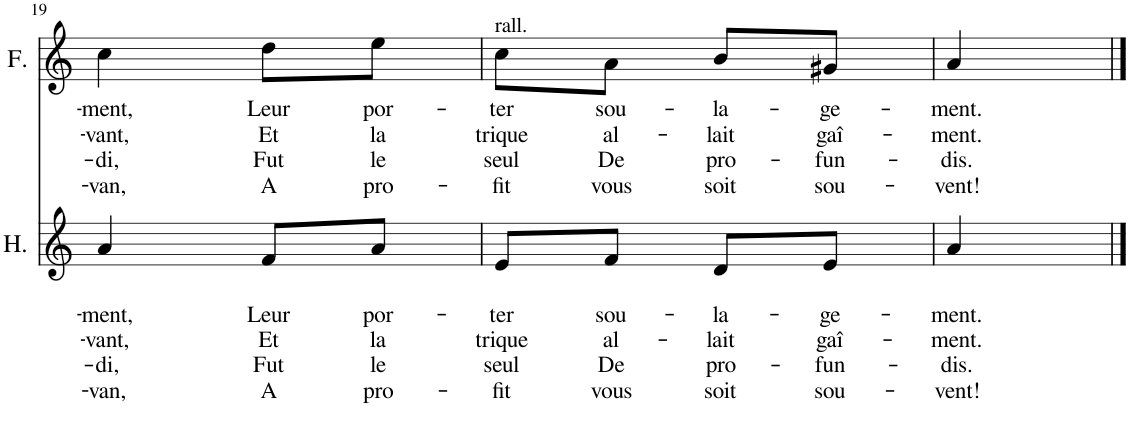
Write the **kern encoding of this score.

**kern	**text	**text	**text	**text	**text	**kern	**text	**text	**text	**text
*part2	*part2	*part2	*part2	*part2	*part2	*part1	*part1	*part1	*part1	*part1
*staff2	*staff2	*staff2	*staff2	*staff2	*staff2	*staff1	*staff1	*staff1	*staff1	*staff1
*I"Hommes	*	*	*	*	*	*I"Femmes	*	*	*	*
*I'H.	*	*	*	*	*	*I'F.	*	*	*	*
!!LO:PB:g=z
*clefG2	*	*	*	*	*	*clefG2	*	*	*	*
*k[]	*	*	*	*	*	*k[]	*	*	*	*
*M2/4	*	*	*	*	*	*M2/4	*	*	*	*
=19	=19	=19	=19	=19	=19	=19	=19	=19	=19	=19
!	!	!LO:LY:b	!LO:LY:b	!LO:LY:b	!LO:LY:b	!	!LO:LY:b	!LO:LY:b	!LO:LY:b	!LO:LY:b
4a/	.	-ment,	-vant,	-di,	-van,	4cc\	-ment,	-vant,	-di,	-van,
!	!	!LO:LY:b	!LO:LY:b	!LO:LY:b	!LO:LY:b	!	!LO:LY:b	!LO:LY:b	!LO:LY:b	!LO:LY:b
8f/L	.	Leur	Et	Fut	A	8dd\L	Leur	Et	Fut	A
!	!	!LO:LY:b	!LO:LY:b	!LO:LY:b	!LO:LY:b	!	!LO:LY:b	!LO:LY:b	!LO:LY:b	!LO:LY:b
8a/J	.	por-	la	le	pro-	8ee\J	por-	la	le	pro-
=20	=20	=20	=20	=20	=20	=20	=20	=20	=20	=20
!	!	!	!	!	!	!LO:TX:a:t=rall.	!	!	!	!
!	!	!LO:LY:b	!LO:LY:b	!LO:LY:b	!LO:LY:b	!	!LO:LY:b	!LO:LY:b	!LO:LY:b	!LO:LY:b
8e/L	.	-ter	trique	seul	-fit	8cc\L	-ter	trique	seul	-fit
!	!	!LO:LY:b	!LO:LY:b	!LO:LY:b	!LO:LY:b	!	!LO:LY:b	!LO:LY:b	!LO:LY:b	!LO:LY:b
8f/J	.	sou-	al-	De	vous	8a\J	sou-	al-	De	vous
!	!	!LO:LY:b	!LO:LY:b	!LO:LY:b	!LO:LY:b	!	!LO:LY:b	!LO:LY:b	!LO:LY:b	!LO:LY:b
8d/L	.	-la-	-lait	pro-	soit	8b/L	-la-	-lait	pro-	soit
!	!	!LO:LY:b	!LO:LY:b	!LO:LY:b	!LO:LY:b	!	!LO:LY:b	!LO:LY:b	!LO:LY:b	!LO:LY:b
8e/J	.	-ge-	gaî-	-fun-	sou-	8g#X/J	-ge-	gaî-	-fun-	sou-
=21	=21	=21	=21	=21	=21	=21	=21	=21	=21	=21
!	!	!LO:LY:b	!LO:LY:b	!LO:LY:b	!LO:LY:b	!	!LO:LY:b	!LO:LY:b	!LO:LY:b	!LO:LY:b
4a/	.	-ment.	-ment.	-dis.	-vent!	4a/	-ment.	-ment.	-dis.	-vent!
==	==	==	==	==	==	==	==	==	==	==
*-	*-	*-	*-	*-	*-	*-	*-	*-	*-	*-
